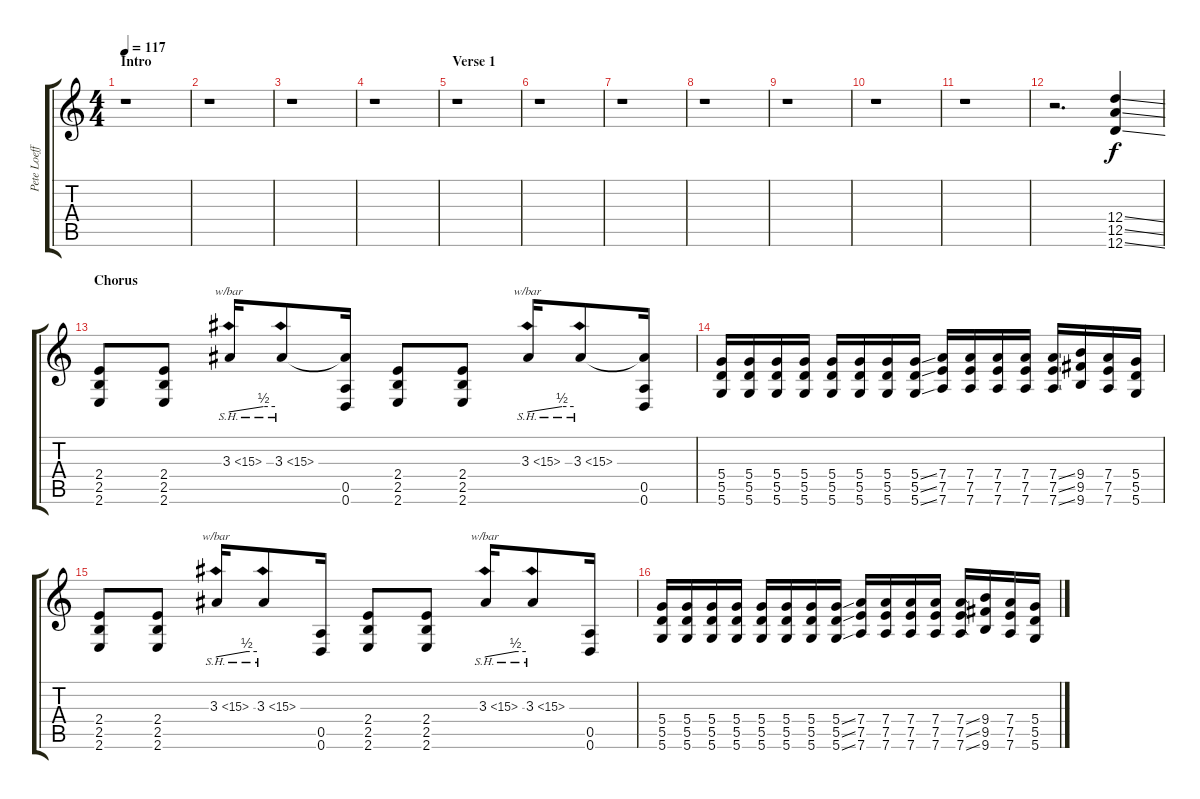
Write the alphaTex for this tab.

\track ("Pete Loeffler - Distortion Guitar(left)" "Pete Loeff") {instrument distortionguitar}
\staff {score tabs}
\tuning (E4 B3 G3 D3 A2 D2) {hide}
\ts (4 4)
\section ("" "Intro")
\tempo 117
\clef g2
\ks c
r.1{dy f instrument distortionguitar} |
r.1 |
r.1 |
r.1 |
\section ("" "Verse 1")
r.1 |
r.1 |
r.1 |
r.1 |
r.1 |
r.1 |
r.1 |
r.2{d} (12.4{ss} 12.5{ss} 12.6{ss}).4 |
\section ("" "Chorus")
(2.4 2.5 2.6).8 (2.4 2.5 2.6).8 3.3{sh 12}.16{tbe (custom default 0 0 45 2 60 2)} 3.3{sh 12}.8 (3.3{t} 0.5 0.6).16 (2.4 2.5 2.6).8 (2.4 2.5 2.6).8 3.3{sh 12}.16{tbe (custom default 0 0 45 2 60 2)} 3.3{sh 12}.8 (3.3{t} 0.5 0.6).16 |
(5.4 5.5 5.6).16 (5.4 5.5 5.6).16 (5.4 5.5 5.6).16 (5.4 5.5 5.6).16 (5.4 5.5 5.6).16 (5.4 5.5 5.6).16 (5.4 5.5 5.6).16 (5.4{ss} 5.5{ss} 5.6{ss}).16 (7.4 7.5 7.6).16 (7.4 7.5 7.6).16 (7.4 7.5 7.6).16 (7.4 7.5 7.6).16 (7.4{ss} 7.5{ss} 7.6{ss}).16 (9.4 9.5 9.6).16 (7.4 7.5 7.6).16 (5.4 5.5 5.6).16 |
(2.4 2.5 2.6).8 (2.4 2.5 2.6).8 3.3{sh 12}.16{tbe (custom default 0 0 45 2 60 2)} 3.3{sh 12}.8 (0.5 0.6).16 (2.4 2.5 2.6).8 (2.4 2.5 2.6).8 3.3{sh 12}.16{tbe (custom default 0 0 45 2 60 2)} 3.3{sh 12}.8 (0.5 0.6).16 |
(5.4 5.5 5.6).16 (5.4 5.5 5.6).16 (5.4 5.5 5.6).16 (5.4 5.5 5.6).16 (5.4 5.5 5.6).16 (5.4 5.5 5.6).16 (5.4 5.5 5.6).16 (5.4{ss} 5.5{ss} 5.6{ss}).16 (7.4 7.5 7.6).16 (7.4 7.5 7.6).16 (7.4 7.5 7.6).16 (7.4 7.5 7.6).16 (7.4{ss} 7.5{ss} 7.6{ss}).16 (9.4 9.5 9.6).16 (7.4 7.5 7.6).16 (5.4 5.5 5.6).16
